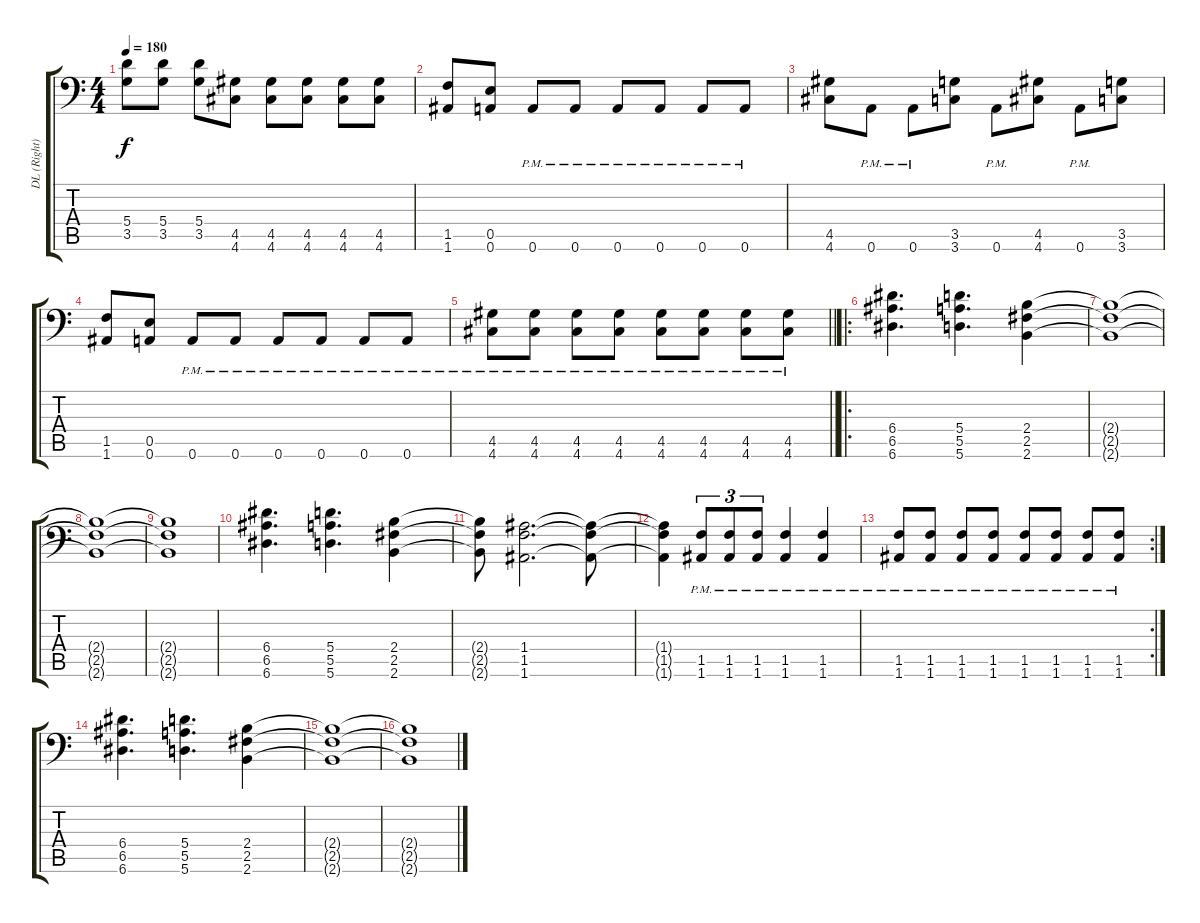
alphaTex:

\track ("DL (Right)" "DL (Right)") {instrument distortionguitar}
\staff {score tabs}
\tuning (B3 Gb3 D3 A2 E2 A1) {hide}
\ts (4 4)
\tempo 180
\clef f4
\ks c
(5.4 3.5).8{dy f} (5.4 3.5).8 (5.4 3.5).8 (4.5 4.6).8 (4.5 4.6).8 (4.5 4.6).8 (4.5 4.6).8 (4.5 4.6).8 |
(1.5 1.6).8 (0.5 0.6).8 0.6{pm}.8 0.6{pm}.8 0.6{pm}.8 0.6{pm}.8 0.6{pm}.8 0.6{pm}.8 |
(4.5 4.6).8 0.6{pm}.8 0.6{pm}.8 (3.5 3.6).8 0.6{pm}.8 (4.5 4.6).8 0.6{pm}.8 (3.5 3.6).8 |
(1.5 1.6).8 (0.5 0.6).8 0.6{pm}.8 0.6{pm}.8 0.6{pm}.8 0.6{pm}.8 0.6{pm}.8 0.6{pm}.8 |
\barLineRight lightlight
(4.5{pm} 4.6{pm}).8 (4.5{pm} 4.6{pm}).8 (4.5{pm} 4.6{pm}).8 (4.5{pm} 4.6{pm}).8 (4.5{pm} 4.6{pm}).8 (4.5{pm} 4.6{pm}).8 (4.5{pm} 4.6{pm}).8 (4.5{pm} 4.6{pm}).8 |
\ro
\section ("" "")
(6.4 6.5 6.6).4{d} (5.4 5.5 5.6).4{d} (2.4 2.5 2.6).4 |
(2.4{t} 2.5{t} 2.6{t}).1 |
(2.4{t} 2.5{t} 2.6{t}).1 |
(2.4{t} 2.5{t} 2.6{t}).1 |
(6.4 6.5 6.6).4{d} (5.4 5.5 5.6).4{d} (2.4 2.5 2.6).4 |
(2.4{t} 2.5{t} 2.6{t}).8 (1.4 1.5 1.6).2{d} (1.4{t} 1.5{t} 1.6{t}).8 |
(1.4{t} 1.5{t} 1.6{t}).4 (1.5{pm} 1.6{pm}).8{tu (3 2)} (1.5{pm} 1.6{pm}).8{tu (3 2)} (1.5{pm} 1.6{pm}).8{tu (3 2)} (1.5{pm} 1.6{pm}).4 (1.5{pm} 1.6{pm}).4 |
\rc 2
(1.5{pm} 1.6{pm}).8 (1.5{pm} 1.6{pm}).8 (1.5{pm} 1.6{pm}).8 (1.5{pm} 1.6{pm}).8 (1.5{pm} 1.6{pm}).8 (1.5{pm} 1.6{pm}).8 (1.5{pm} 1.6{pm}).8 (1.5{pm} 1.6{pm}).8 |
(6.4 6.5 6.6).4{d} (5.4 5.5 5.6).4{d} (2.4 2.5 2.6).4 |
(2.4{t} 2.5{t} 2.6{t}).1 |
(2.4{t} 2.5{t} 2.6{t}).1
